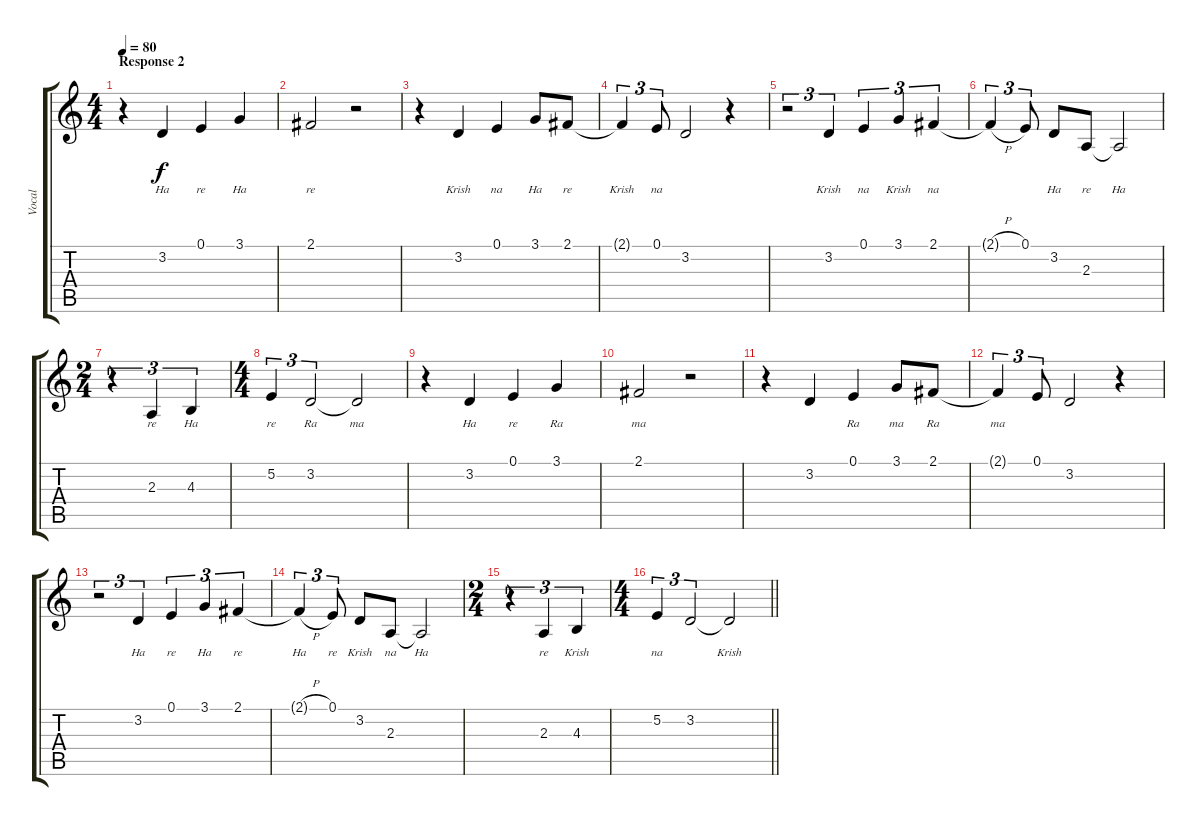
\track ("Vocal" "Vocal") {instrument acousticgrandpiano}
\staff {score tabs}
\tuning (E4 B3 G3 D3 A2 E2) {hide}
\ts (4 4)
\section ("" "Response 2")
\tempo 80
\clef g2
\ks c
r.4{dy f} 3.2.4{lyrics (0 "Ha") lyrics (1 "") lyrics (2 "") lyrics (3 "") lyrics (4 "")} 0.1.4{lyrics (0 "re") lyrics (1 "") lyrics (2 "") lyrics (3 "") lyrics (4 "")} 3.1.4{lyrics (0 "Ha") lyrics (1 "") lyrics (2 "") lyrics (3 "") lyrics (4 "")} |
2.1.2{lyrics (0 "re") lyrics (1 "") lyrics (2 "") lyrics (3 "") lyrics (4 "")} r.2 |
r.4 3.2.4{lyrics (0 "Krish") lyrics (1 "") lyrics (2 "") lyrics (3 "") lyrics (4 "")} 0.1.4{lyrics (0 "na") lyrics (1 "") lyrics (2 "") lyrics (3 "") lyrics (4 "")} 3.1.8{lyrics (0 "Ha") lyrics (1 "") lyrics (2 "") lyrics (3 "") lyrics (4 "")} 2.1.8{lyrics (0 "re") lyrics (1 "") lyrics (2 "") lyrics (3 "") lyrics (4 "")} |
2.1{t}.4{tu (3 2) lyrics (0 "Krish") lyrics (1 "") lyrics (2 "") lyrics (3 "") lyrics (4 "")} 0.1.8{tu (3 2) lyrics (0 "na") lyrics (1 "") lyrics (2 "") lyrics (3 "") lyrics (4 "")} 3.2.2{lyrics (0 "") lyrics (1 "") lyrics (2 "") lyrics (3 "") lyrics (4 "")} r.4 |
r.2{tu (3 2)} 3.2.4{tu (3 2) lyrics (0 "Krish") lyrics (1 "") lyrics (2 "") lyrics (3 "") lyrics (4 "")} 0.1.4{tu (3 2) lyrics (0 "na") lyrics (1 "") lyrics (2 "") lyrics (3 "") lyrics (4 "")} 3.1.4{tu (3 2) lyrics (0 "Krish") lyrics (1 "") lyrics (2 "") lyrics (3 "") lyrics (4 "")} 2.1.4{tu (3 2) lyrics (0 "na") lyrics (1 "") lyrics (2 "") lyrics (3 "") lyrics (4 "")} |
2.1{h t}.4{tu (3 2) lyrics (0 "") lyrics (1 "") lyrics (2 "") lyrics (3 "") lyrics (4 "")} 0.1.8{tu (3 2) lyrics (0 "") lyrics (1 "") lyrics (2 "") lyrics (3 "") lyrics (4 "")} 3.2.8{lyrics (0 "Ha") lyrics (1 "") lyrics (2 "") lyrics (3 "") lyrics (4 "")} 2.3.8{lyrics (0 "re") lyrics (1 "") lyrics (2 "") lyrics (3 "") lyrics (4 "")} 2.3{t}.2{lyrics (0 "Ha") lyrics (1 "") lyrics (2 "") lyrics (3 "") lyrics (4 "")} |
\ts (2 4)
r.4{tu (3 2)} 2.3.4{tu (3 2) lyrics (0 "re") lyrics (1 "") lyrics (2 "") lyrics (3 "") lyrics (4 "")} 4.3.4{tu (3 2) lyrics (0 "Ha") lyrics (1 "") lyrics (2 "") lyrics (3 "") lyrics (4 "")} |
\ts (4 4)
5.2.4{tu (3 2) lyrics (0 "re") lyrics (1 "") lyrics (2 "") lyrics (3 "") lyrics (4 "")} 3.2.2{tu (3 2) lyrics (0 "Ra") lyrics (1 "") lyrics (2 "") lyrics (3 "") lyrics (4 "")} 3.2{t}.2{lyrics (0 "ma") lyrics (1 "") lyrics (2 "") lyrics (3 "") lyrics (4 "")} |
r.4 3.2.4{lyrics (0 "Ha") lyrics (1 "") lyrics (2 "") lyrics (3 "") lyrics (4 "")} 0.1.4{lyrics (0 "re") lyrics (1 "") lyrics (2 "") lyrics (3 "") lyrics (4 "")} 3.1.4{lyrics (0 "Ra") lyrics (1 "") lyrics (2 "") lyrics (3 "") lyrics (4 "")} |
2.1.2{lyrics (0 "ma") lyrics (1 "") lyrics (2 "") lyrics (3 "") lyrics (4 "")} r.2 |
r.4 3.2.4{lyrics (0 "") lyrics (1 "") lyrics (2 "") lyrics (3 "") lyrics (4 "")} 0.1.4{lyrics (0 "Ra") lyrics (1 "") lyrics (2 "") lyrics (3 "") lyrics (4 "")} 3.1.8{lyrics (0 "ma") lyrics (1 "") lyrics (2 "") lyrics (3 "") lyrics (4 "")} 2.1.8{lyrics (0 "Ra") lyrics (1 "") lyrics (2 "") lyrics (3 "") lyrics (4 "")} |
2.1{t}.4{tu (3 2) lyrics (0 "ma") lyrics (1 "") lyrics (2 "") lyrics (3 "") lyrics (4 "")} 0.1.8{tu (3 2) lyrics (0 "") lyrics (1 "") lyrics (2 "") lyrics (3 "") lyrics (4 "")} 3.2.2{lyrics (0 "") lyrics (1 "") lyrics (2 "") lyrics (3 "") lyrics (4 "")} r.4 |
r.2{tu (3 2)} 3.2.4{tu (3 2) lyrics (0 "Ha") lyrics (1 "") lyrics (2 "") lyrics (3 "") lyrics (4 "")} 0.1.4{tu (3 2) lyrics (0 "re") lyrics (1 "") lyrics (2 "") lyrics (3 "") lyrics (4 "")} 3.1.4{tu (3 2) lyrics (0 "Ha") lyrics (1 "") lyrics (2 "") lyrics (3 "") lyrics (4 "")} 2.1.4{tu (3 2) lyrics (0 "re") lyrics (1 "") lyrics (2 "") lyrics (3 "") lyrics (4 "")} |
2.1{h t}.4{tu (3 2) lyrics (0 "Ha") lyrics (1 "") lyrics (2 "") lyrics (3 "") lyrics (4 "")} 0.1.8{tu (3 2) lyrics (0 "re") lyrics (1 "") lyrics (2 "") lyrics (3 "") lyrics (4 "")} 3.2.8{lyrics (0 "Krish") lyrics (1 "") lyrics (2 "") lyrics (3 "") lyrics (4 "")} 2.3.8{lyrics (0 "na") lyrics (1 "") lyrics (2 "") lyrics (3 "") lyrics (4 "")} 2.3{t}.2{lyrics (0 "Ha") lyrics (1 "") lyrics (2 "") lyrics (3 "") lyrics (4 "")} |
\ts (2 4)
r.4{tu (3 2)} 2.3.4{tu (3 2) lyrics (0 "re") lyrics (1 "") lyrics (2 "") lyrics (3 "") lyrics (4 "")} 4.3.4{tu (3 2) lyrics (0 "Krish") lyrics (1 "") lyrics (2 "") lyrics (3 "") lyrics (4 "")} |
\ts (4 4)
\barLineRight lightlight
5.2.4{tu (3 2) lyrics (0 "na") lyrics (1 "") lyrics (2 "") lyrics (3 "") lyrics (4 "")} 3.2.2{tu (3 2) lyrics (0 "") lyrics (1 "") lyrics (2 "") lyrics (3 "") lyrics (4 "")} 3.2{t}.2{lyrics (0 "Krish") lyrics (1 "") lyrics (2 "") lyrics (3 "") lyrics (4 "")}
